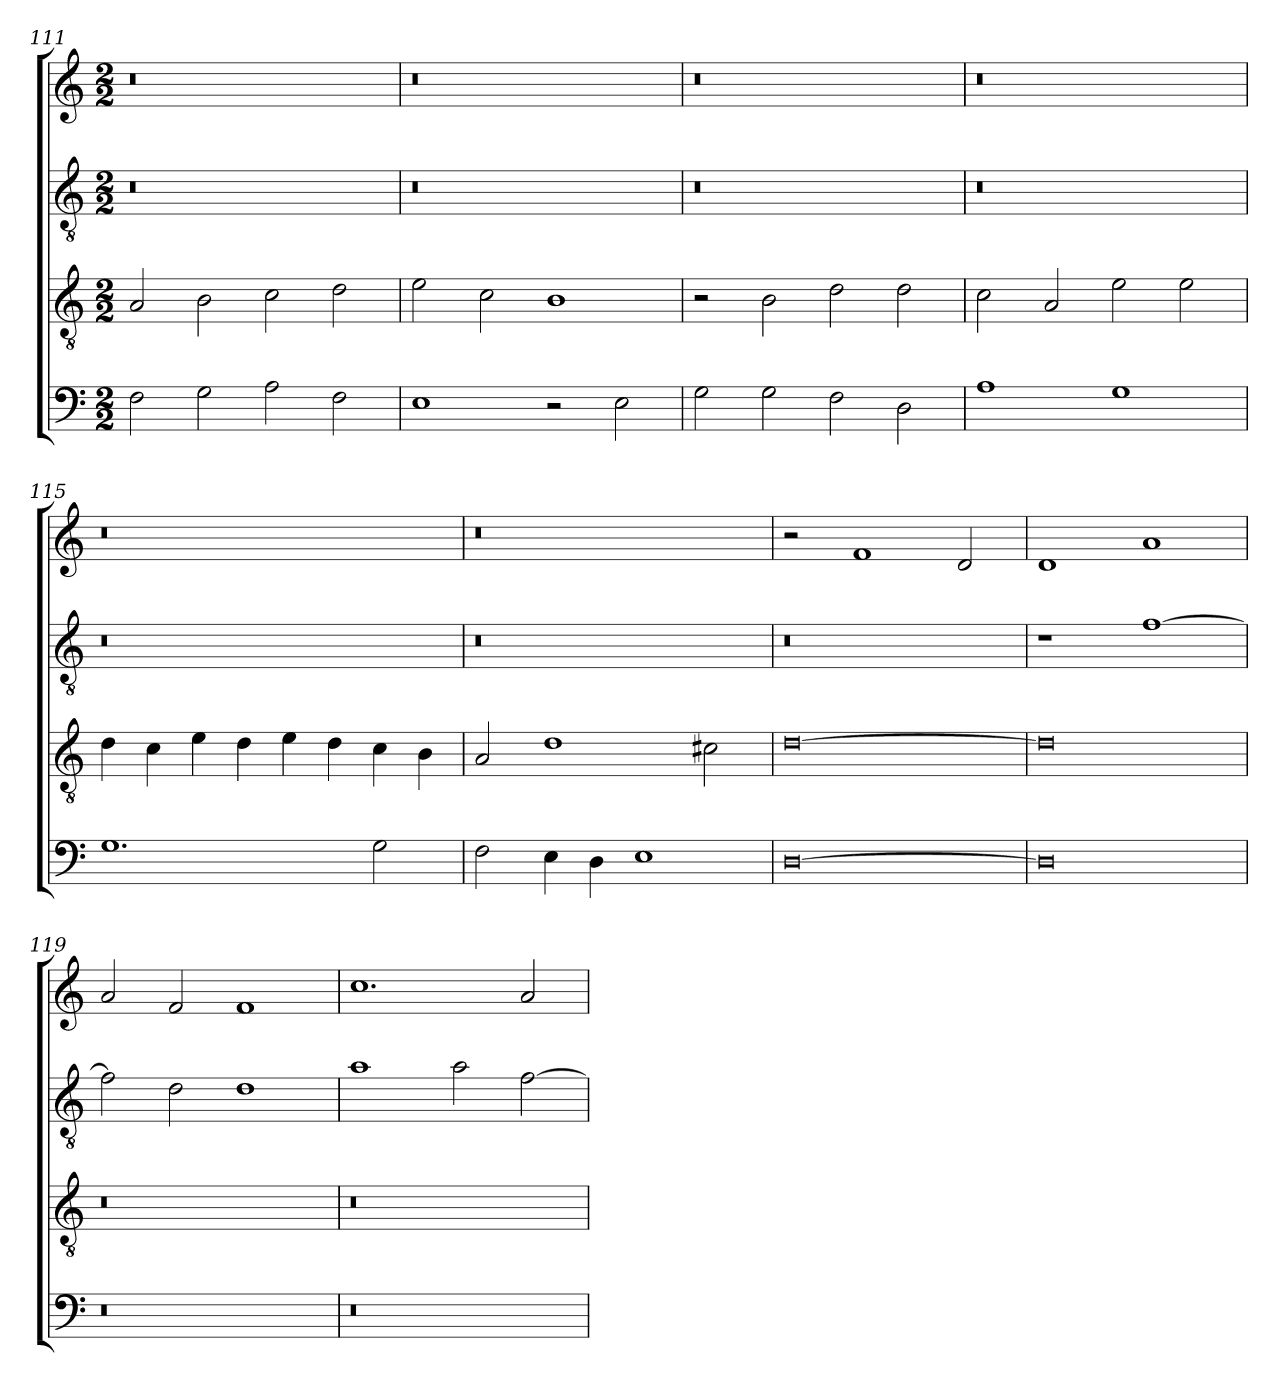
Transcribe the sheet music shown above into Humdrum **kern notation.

**kern	**kern	**kern	**kern
*part4	*part3	*part2	*part1
*staff4	*staff3	*staff2	*staff1
*clefF4	*clefGv2	*clefGv2	*clefG2
*k[]	*k[]	*k[]	*k[]
*M2/2	*M2/2	*M2/2	*M2/2
=111	=111	=111	=111
2F\	2A/	0r	0r
2G\	2B\	.	.
2A\	2c\	.	.
2F\	2d\	.	.
=112	=112	=112	=112
1E	2e\	0r	0r
.	2c\	.	.
2r	1B	.	.
2E\	.	.	.
=113	=113	=113	=113
2G\	2r	0r	0r
2G\	2B\	.	.
2F\	2d\	.	.
2D\	2d\	.	.
=114	=114	=114	=114
1A	2c\	0r	0r
.	2A/	.	.
1G	2e\	.	.
.	2e\	.	.
=115	=115	=115	=115
1.G	4d\	0r	0r
.	4c\	.	.
.	4e\	.	.
.	4d\	.	.
.	4e\	.	.
.	4d\	.	.
2G\	4c\	.	.
.	4B\	.	.
=116	=116	=116	=116
2F\	2A/	0r	0r
4E\	1d	.	.
4D\	.	.	.
1E	.	.	.
.	2c#X\	.	.
=117	=117	=117	=117
[0D	[0d	0r	2r
.	.	.	1f
.	.	.	2d/
=118	=118	=118	=118
0D]	0d]	1r	1d
.	.	[1f	1a
=119	=119	=119	=119
0r	0r	2f\]	2a/
.	.	2d\	2f/
.	.	1d	1f
=120	=120	=120	=120
0r	0r	1a	1.cc
.	.	2a\	.
.	.	[2f\	2a/
=	=	=	=
*-	*-	*-	*-
